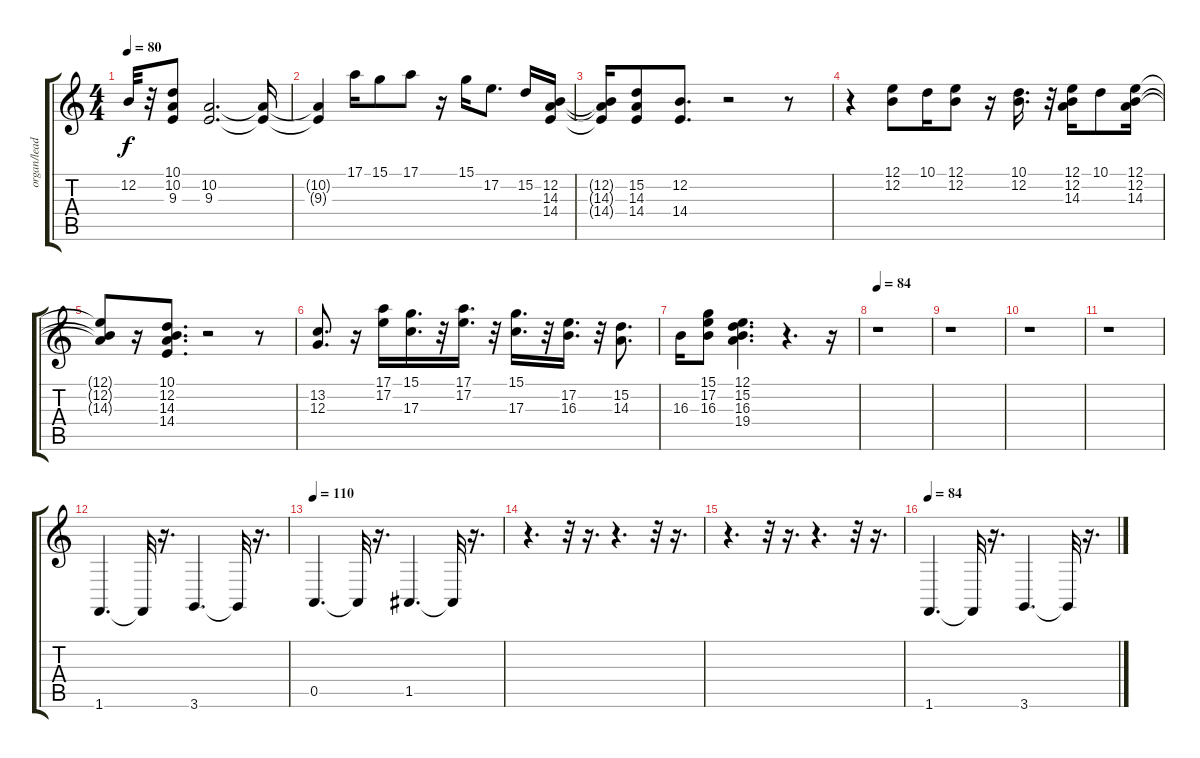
\track ("organ/lead guitar   " "organ/lead") {instrument percussiveorgan}
\staff {score tabs}
\tuning (E4 B3 G3 D3 A2 E2) {hide}
\ts (4 4)
\tempo 80
\clef g2
\ks c
12.2{t}.32{dy f} r.32 (10.1 10.2 9.3).8 (10.2 9.3).2{d} (10.2{t} 9.3{t}).16 |
(10.2{t} 9.3{t}).4 17.1.16{balance 4} 15.1.8{balance 12} 17.1.8{balance 10} r.16 15.1.16 17.2.8{d} 15.2.16 (12.2 14.3 14.4).16 |
(12.2{t} 14.3{t} 14.4{t}).16 (15.2 14.3 14.4).8 (12.2 14.4).8{d} r.2 r.8 |
r.4 (12.1 12.2).8{balance 2} 10.1.16{balance 4} (12.1 12.2).8{balance 2} r.16 (10.1 12.2).16{d balance 14} r.32 (12.1 12.2 14.3).16 10.1.8 (12.1 12.2 14.3).16{balance 10} |
(12.1{t} 12.2{t} 14.3{t}).8 r.16 (10.1 12.2 14.3 14.4).8{d balance 6} r.2 r.8 |
(13.2 12.3).8{d} r.16 (17.1 17.2).16 (15.1 17.3).16{d} r.32 (17.1 17.2).16{d} r.32 (15.1 17.3).16{d} r.32 (17.2 16.3).16{d} r.32 (15.2 14.3).8{d} |
16.3.16 (15.1 17.2 16.3).8 (12.1 15.2 16.3 19.4).4{d} r.4{d} r.16 |
\tempo 84
r.1 |
r.1 |
r.1 |
r.1 |
1.6.4{d balance 4 instrument electricguitarmuted} 1.6{t}.32 r.16{d} 3.6.4{d} 3.6{t}.32 r.16{d} |
\tempo 110
0.5.4{d} 0.5{t}.32 r.16{d} 1.5.4{d} 1.5{t}.32 r.16{d} |
r.4{d} r.32 r.16{d} r.4{d} r.32 r.16{d} |
r.4{d} r.32 r.16{d} r.4{d} r.32 r.16{d} |
\tempo 84
1.6.4{d instrument electricguitarmuted} 1.6{t}.32 r.16{d} 3.6.4{d} 3.6{t}.32 r.16{d}
